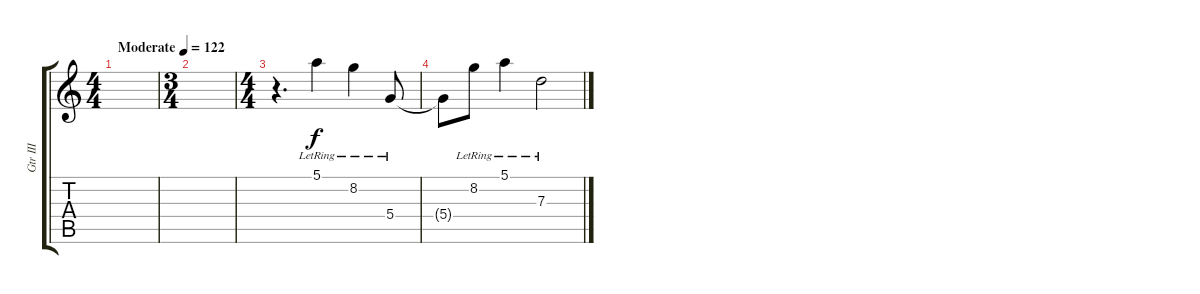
\track ("Gtr III" "Gtr III") {instrument overdrivenguitar}
\staff {score tabs}
\tuning (E4 B3 G3 D3 A2 D2) {hide}
\ts (4 4)
\tempo (122 "Moderate")
\clef g2
\ks c
|
\ts (3 4)
|
\ts (4 4)
r.4{d} 5.1{lr}.4 8.2{lr}.4 5.4{lr}.8 |
5.4{t}.8 8.2{lr}.8 5.1{lr}.4 7.3{lr}.2
